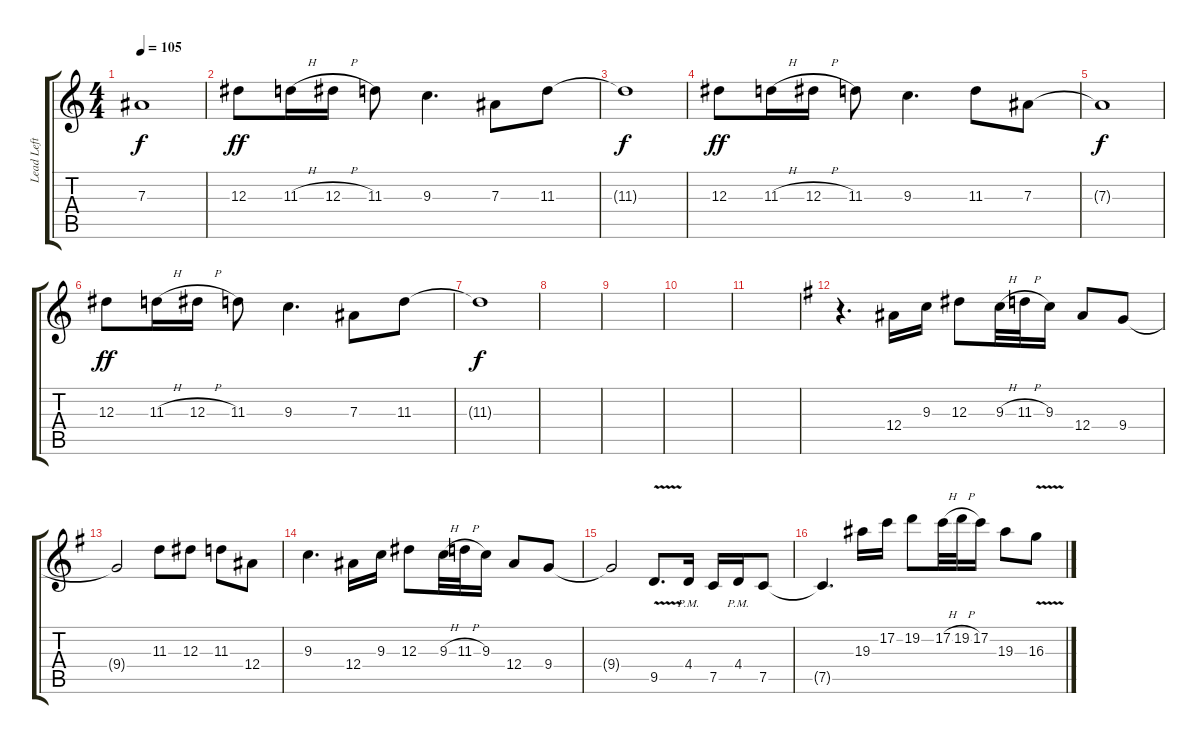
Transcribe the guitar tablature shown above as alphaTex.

\track ("Lead Left" "Lead Left") {instrument distortionguitar}
\staff {score tabs}
\tuning (C4 G3 Eb3 Bb2 F2 C2) {hide}
\ts (4 4)
\tempo 105
\clef g2
\ks c
7.3{t}.1{dy f} |
12.3.8{dy ff} 11.3{h}.16 12.3{h}.16 11.3.8 9.3.4{d} 7.3.8 11.3.8 |
11.3{t}.1{dy f} |
12.3.8{dy ff} 11.3{h}.16 12.3{h}.16 11.3.8 9.3.4{d} 11.3.8 7.3.8 |
7.3{t}.1{dy f} |
12.3.8{dy ff} 11.3{h}.16 12.3{h}.16 11.3.8 9.3.4{d} 7.3.8 11.3.8 |
11.3{t}.1{dy f} |
|
|
|
|
\ks g
r.4{d} 12.4.16 9.3.16 12.3.8 9.3{h}.32 11.3{h}.32 9.3.16 12.4.8 9.4.8 |
9.4{t}.2 11.3.8 12.3.8 11.3.8 12.4.8 |
9.3.4{d} 12.4.16 9.3.16 12.3.8 9.3{h}.32 11.3{h}.32 9.3.16 12.4.8 9.4.8 |
9.4{t}.2 9.5{v}.8{d} 4.4{pm}.16 7.5.16 4.4{pm}.16 7.5.8 |
7.5{t}.4{d} 19.3.16 17.2.16 19.2.8 17.2{h}.32 19.2{h}.32 17.2.16 19.3.8 16.3{v}.8
